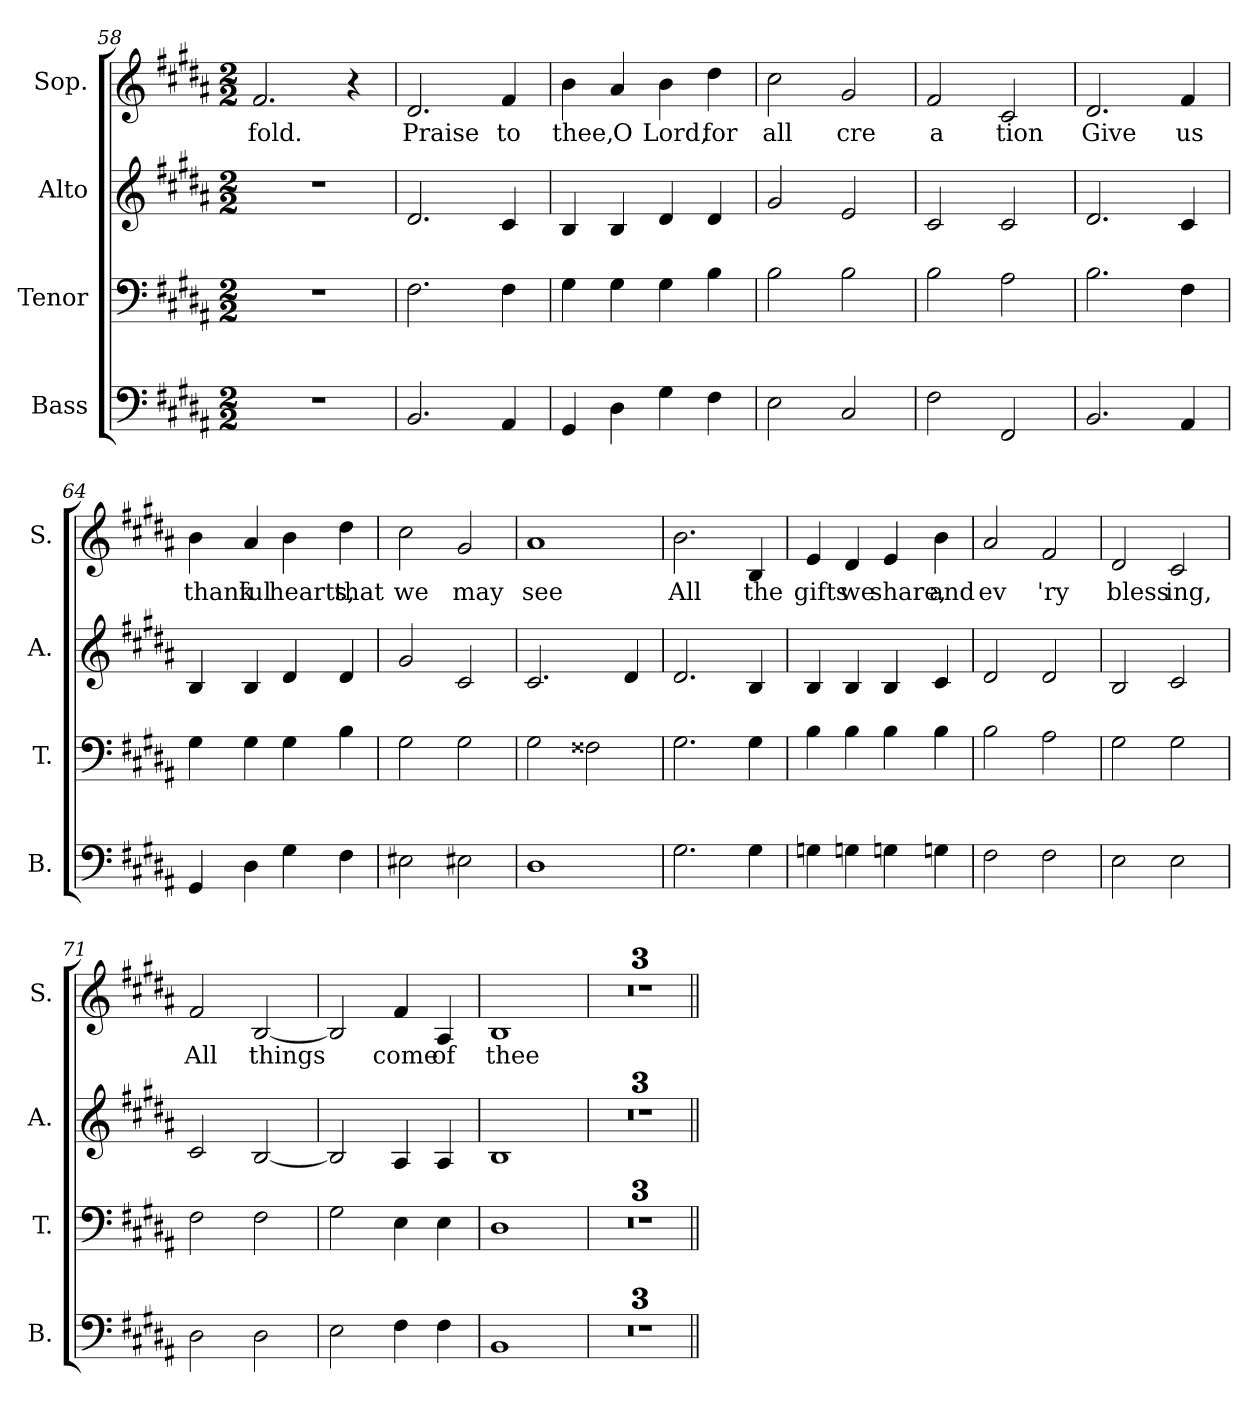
**kern	**kern	**kern	**kern	**text
*part4	*part3	*part2	*part1	*part1
*staff4	*staff3	*staff2	*staff1	*staff1
*I"Bass	*I"Tenor	*I"Alto	*I"Sop.	*
*I'B.	*I'T.	*I'A.	*I'S.	*
*clefF4	*clefF4	*clefG2	*clefG2	*
*k[f#c#g#d#a#]	*k[f#c#g#d#a#]	*k[f#c#g#d#a#]	*k[f#c#g#d#a#]	*
*M2/2	*M2/2	*M2/2	*M2/2	*
=58	=58	=58	=58	=58
!	!	!	!	!LO:LY:b
1r	1r	1r	2.f#/	fold.
.	.	.	4r	.
!!LO:LB:g=z
=59	=59	=59	=59	=59
!	!	!	!	!LO:LY:b
2.BB/	2.F#\	2.d#/	2.d#/	Praise
!	!	!	!	!LO:LY:b
4AA#/	4F#\	4c#/	4f#/	to
=60	=60	=60	=60	=60
!	!	!	!	!LO:LY:b
4GG#/	4G#\	4B/	4b\	thee,
!	!	!	!	!LO:LY:b
4D#\	4G#\	4B/	4a#/	O
!	!	!	!	!LO:LY:b
4G#\	4G#\	4d#/	4b\	Lord,
!	!	!	!	!LO:LY:b
4F#\	4B\	4d#/	4dd#\	for
=61	=61	=61	=61	=61
!	!	!	!	!LO:LY:b
2E\	2B\	2g#/	2cc#\	all
!	!	!	!	!LO:LY:b
2C#/	2B\	2e/	2g#/	cre
=62	=62	=62	=62	=62
!	!	!	!	!LO:LY:b
2F#\	2B\	2c#/	2f#/	a
!	!	!	!	!LO:LY:b
2FF#/	2A#\	2c#/	2c#/	tion
!!LO:LB:g=z
=63	=63	=63	=63	=63
!	!	!	!	!LO:LY:b
2.BB/	2.B\	2.d#/	2.d#/	Give
!	!	!	!	!LO:LY:b
4AA#/	4F#\	4c#/	4f#/	us
=64	=64	=64	=64	=64
!	!	!	!	!LO:LY:b
4GG#/	4G#\	4B/	4b\	thank
!	!	!	!	!LO:LY:b
4D#\	4G#\	4B/	4a#/	ful
!	!	!	!	!LO:LY:b
4G#\	4G#\	4d#/	4b\	hearts,
!	!	!	!	!LO:LY:b
4F#\	4B\	4d#/	4dd#\	that
=65	=65	=65	=65	=65
!	!	!	!	!LO:LY:b
2E#X\	2G#\	2g#/	2cc#\	we
!	!	!	!	!LO:LY:b
2E#X\	2G#\	2c#/	2g#/	may
=66	=66	=66	=66	=66
!	!	!	!	!LO:LY:b
1D#	2G#\	2.c#/	1a#	see
.	2F##X\	.	.	.
.	.	4d#/	.	.
!!LO:PB:g=z
=67	=67	=67	=67	=67
!	!	!	!	!LO:LY:b
2.G#\	2.G#\	2.d#/	2.b\	All
!	!	!	!	!LO:LY:b
4G#\	4G#\	4B/	4B/	the
=68	=68	=68	=68	=68
!	!	!	!	!LO:LY:b
4Gn\	4B\	4B/	4e/	gifts
!	!	!	!	!LO:LY:b
4Gn\	4B\	4B/	4d#/	we
!	!	!	!	!LO:LY:b
4Gn\	4B\	4B/	4e/	share,
!	!	!	!	!LO:LY:b
4Gn\	4B\	4c#/	4b\	and
=69	=69	=69	=69	=69
!	!	!	!	!LO:LY:b
2F#\	2B\	2d#/	2a#/	ev
!	!	!	!	!LO:LY:b
2F#\	2A#\	2d#/	2f#/	'ry
=70	=70	=70	=70	=70
!	!	!	!	!LO:LY:b
2E\	2G#\	2B/	2d#/	bless
!	!	!	!	!LO:LY:b
2E\	2G#\	2c#/	2c#/	ing,
=71	=71	=71	=71	=71
!	!	!	!	!LO:LY:b
2D#\	2F#\	2c#/	2f#/	All
!	!	!	!	!LO:LY:b
2D#\	2F#\	[2B/	[2B/	things
=72	=72	=72	=72	=72
2E\	2G#\	2B/]	2B/]	.
!	!	!	!	!LO:LY:b
4F#\	4E\	4A#/	4f#/	come
!	!	!	!	!LO:LY:b
4F#\	4E\	4A#/	4A#/	of
=73	=73	=73	=73	=73
!	!	!	!	!LO:LY:b
1BB	1D#	1B	1B	thee
=74	=74	=74	=74	=74
1r	1r	1r	1r	.
=75	=75	=75	=75	=75
1r	1r	1r	1r	.
!!LO:LB:g=z
=76	=76	=76	=76	=76
1r	1r	1r	1r	.
=||	=||	=||	=||	=||
*-	*-	*-	*-	*-
